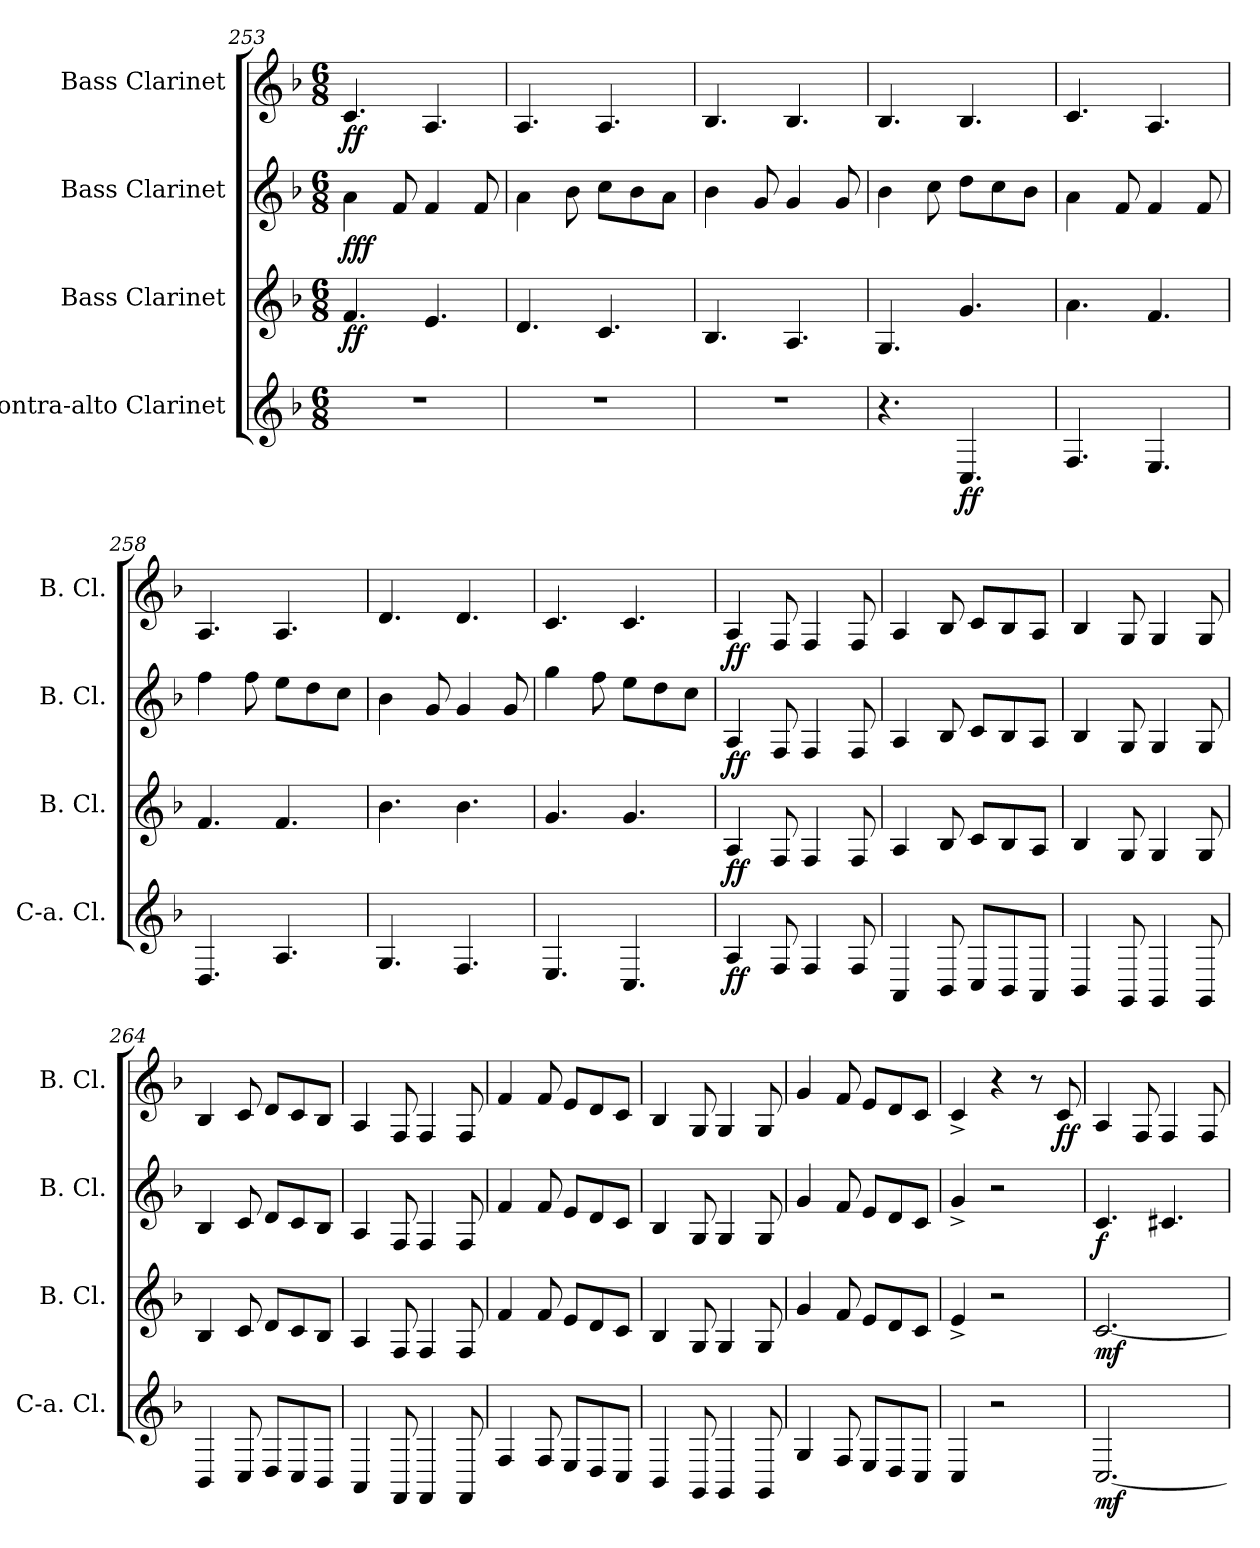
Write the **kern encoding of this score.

**kern	**dynam	**kern	**dynam	**kern	**dynam	**kern	**dynam
*part4	*part4	*part3	*part3	*part2	*part2	*part1	*part1
*staff4	*staff4	*staff3	*staff3	*staff2	*staff2	*staff1	*staff1
*I"Contra-alto Clarinet	*	*I"Bass Clarinet	*	*I"Bass Clarinet	*	*I"Bass Clarinet	*
*I'C-a. Cl.	*	*I'B. Cl.	*	*I'B. Cl.	*	*I'B. Cl.	*
*clefG2	*	*clefG2	*	*clefG2	*	*clefG2	*
*ITrd12c21	*	*ITrd8c14	*	*ITrd8c14	*	*ITrd8c14	*
*k[b-]	*	*k[b-]	*	*k[b-]	*	*k[b-]	*
*M6/8	*	*M6/8	*	*M6/8	*	*M6/8	*
=253	=253	=253	=253	=253	=253	=253	=253
!	!	!	!LO:DY:b	!	!LO:DY:b	!	!LO:DY:b
2.r	.	4.F/	ff	4A\	fff	4.C/	ff
.	.	.	.	8F/	.	.	.
.	.	4.E/	.	4F/	.	4.AA/	.
.	.	.	.	8F/	.	.	.
=254	=254	=254	=254	=254	=254	=254	=254
2.r	.	4.D/	.	4A\	.	4.AA/	.
.	.	.	.	8B-\	.	.	.
.	.	4.C/	.	8c\L	.	4.AA/	.
.	.	.	.	8B-\	.	.	.
.	.	.	.	8A\J	.	.	.
=255	=255	=255	=255	=255	=255	=255	=255
2.r	.	4.BB-/	.	4B-\	.	4.BB-/	.
.	.	.	.	8G/	.	.	.
.	.	4.AA/	.	4G/	.	4.BB-/	.
.	.	.	.	8G/	.	.	.
!!LO:PB:g=z
=256	=256	=256	=256	=256	=256	=256	=256
4.r	.	4.GG/	.	4B-\	.	4.BB-/	.
.	.	.	.	8c\	.	.	.
!	!LO:DY:b	!	!	!	!	!	!
4.CC/	ff	4.G/	.	8d\L	.	4.BB-/	.
.	.	.	.	8c\	.	.	.
.	.	.	.	8B-\J	.	.	.
=257	=257	=257	=257	=257	=257	=257	=257
4.FF/	.	4.A\	.	4A\	.	4.C/	.
.	.	.	.	8F/	.	.	.
4.EE/	.	4.F/	.	4F/	.	4.AA/	.
.	.	.	.	8F/	.	.	.
=258	=258	=258	=258	=258	=258	=258	=258
4.DD/	.	4.F/	.	4f\	.	4.AA/	.
.	.	.	.	8f\	.	.	.
4.AA/	.	4.F/	.	8e\L	.	4.AA/	.
.	.	.	.	8d\	.	.	.
.	.	.	.	8c\J	.	.	.
=259	=259	=259	=259	=259	=259	=259	=259
4.GG/	.	4.B-\	.	4B-\	.	4.D/	.
.	.	.	.	8G/	.	.	.
4.FF/	.	4.B-\	.	4G/	.	4.D/	.
.	.	.	.	8G/	.	.	.
=260	=260	=260	=260	=260	=260	=260	=260
4.EE/	.	4.G/	.	4g\	.	4.C/	.
.	.	.	.	8f\	.	.	.
4.CC/	.	4.G/	.	8e\L	.	4.C/	.
.	.	.	.	8d\	.	.	.
.	.	.	.	8c\J	.	.	.
=261	=261	=261	=261	=261	=261	=261	=261
!	!LO:DY:b	!	!LO:DY:b	!	!LO:DY:b	!	!LO:DY:b
4AA/	ff	4AA/	ff	4AA/	ff	4AA/	ff
8FF/	.	8FF/	.	8FF/	.	8FF/	.
4FF/	.	4FF/	.	4FF/	.	4FF/	.
8FF/	.	8FF/	.	8FF/	.	8FF/	.
!!LO:LB:g=z
=262	=262	=262	=262	=262	=262	=262	=262
4AAA/	.	4AA/	.	4AA/	.	4AA/	.
8BBB-/	.	8BB-/	.	8BB-/	.	8BB-/	.
8CC/L	.	8C/L	.	8C/L	.	8C/L	.
8BBB-/	.	8BB-/	.	8BB-/	.	8BB-/	.
8AAA/J	.	8AA/J	.	8AA/J	.	8AA/J	.
=263	=263	=263	=263	=263	=263	=263	=263
4BBB-/	.	4BB-/	.	4BB-/	.	4BB-/	.
8GGG/	.	8GG/	.	8GG/	.	8GG/	.
4GGG/	.	4GG/	.	4GG/	.	4GG/	.
8GGG/	.	8GG/	.	8GG/	.	8GG/	.
=264	=264	=264	=264	=264	=264	=264	=264
4BBB-/	.	4BB-/	.	4BB-/	.	4BB-/	.
8CC/	.	8C/	.	8C/	.	8C/	.
8DD/L	.	8D/L	.	8D/L	.	8D/L	.
8CC/	.	8C/	.	8C/	.	8C/	.
8BBB-/J	.	8BB-/J	.	8BB-/J	.	8BB-/J	.
=265	=265	=265	=265	=265	=265	=265	=265
4AAA/	.	4AA/	.	4AA/	.	4AA/	.
8FFF/	.	8FF/	.	8FF/	.	8FF/	.
4FFF/	.	4FF/	.	4FF/	.	4FF/	.
8FFF/	.	8FF/	.	8FF/	.	8FF/	.
=266	=266	=266	=266	=266	=266	=266	=266
4FF/	.	4F/	.	4F/	.	4F/	.
8FF/	.	8F/	.	8F/	.	8F/	.
8EE/L	.	8E/L	.	8E/L	.	8E/L	.
8DD/	.	8D/	.	8D/	.	8D/	.
8CC/J	.	8C/J	.	8C/J	.	8C/J	.
!!LO:LB:g=z
=267	=267	=267	=267	=267	=267	=267	=267
4BBB-/	.	4BB-/	.	4BB-/	.	4BB-/	.
8GGG/	.	8GG/	.	8GG/	.	8GG/	.
4GGG/	.	4GG/	.	4GG/	.	4GG/	.
8GGG/	.	8GG/	.	8GG/	.	8GG/	.
=268	=268	=268	=268	=268	=268	=268	=268
4GG/	.	4G/	.	4G/	.	4G/	.
8FF/	.	8F/	.	8F/	.	8F/	.
8EE/L	.	8E/L	.	8E/L	.	8E/L	.
8DD/	.	8D/	.	8D/	.	8D/	.
8CC/J	.	8C/J	.	8C/J	.	8C/J	.
=269	=269	=269	=269	=269	=269	=269	=269
4CC/	.	4E^/	.	4G^/	.	4C^/	.
2r	.	2r	.	2r	.	4r	.
.	.	.	.	.	.	8r	.
!	!	!	!	!	!	!	!LO:DY:b
.	.	.	.	.	.	8C/	ff
=270	=270	=270	=270	=270	=270	=270	=270
!	!LO:DY:b	!	!LO:DY:b	!	!LO:DY:b	!	!
[2.CC/	mf	[2.C/	mf	4.C/	f	4AA/	.
.	.	.	.	.	.	8FF/	.
.	.	.	.	4.C#X/	.	4FF/	.
.	.	.	.	.	.	8FF/	.
=	=	=	=	=	=	=	=
*-	*-	*-	*-	*-	*-	*-	*-
